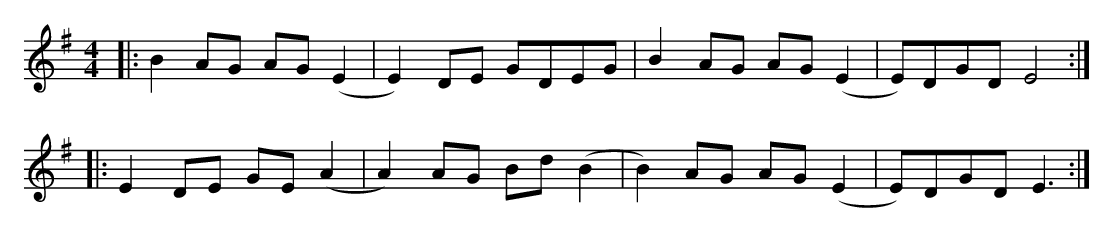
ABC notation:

X:1
M:4/4
K:Emin
|:B2 AG AG (E2|E2) DE GDEG|B2 AG AG (E2|E)DGD E4:|
|:E2 DE GE (A2|A2) AG Bd (B2|B2) AG AG (E2|E)DGD E3:|
